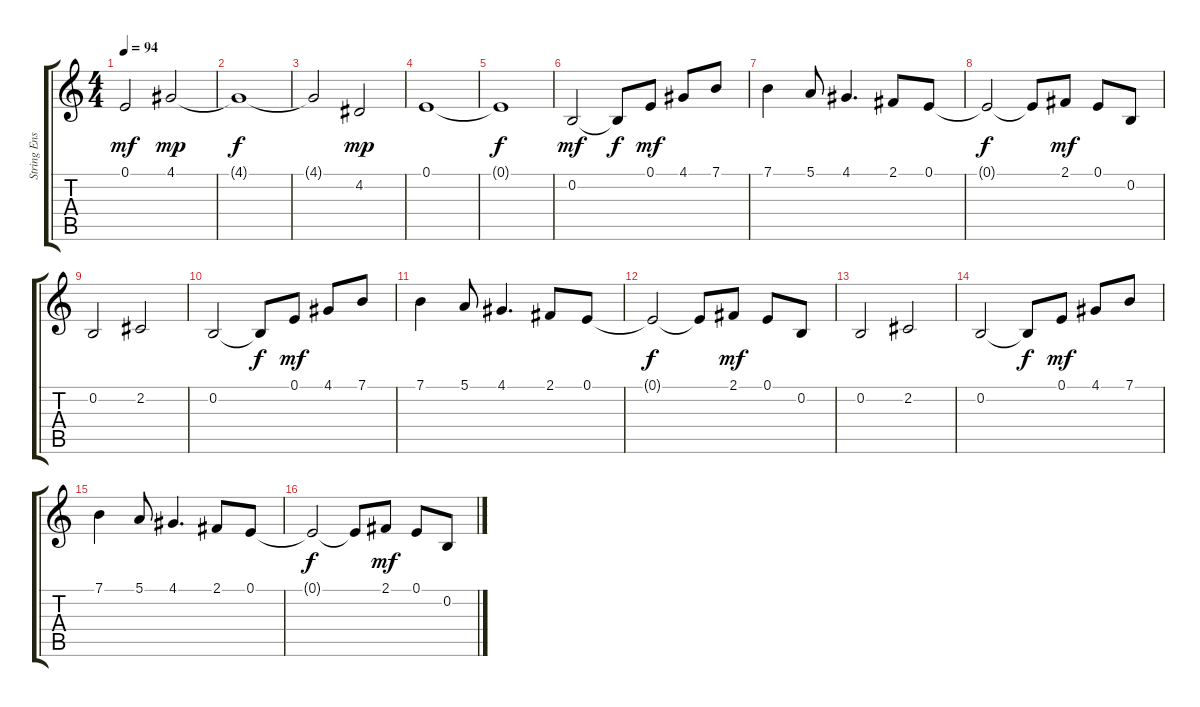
\track ("String Ensemble II" "String Ens") {instrument stringensemble2}
\staff {score tabs}
\tuning (E4 B3 G3 D3 A2 E2) {hide}
\ts (4 4)
\tempo 94
\clef g2
\ks c
0.1.2{dy mf} 4.1.2{dy mp} |
4.1{t}.1{dy f} |
4.1{t}.2 4.2.2{dy mp} |
0.1.1 |
0.1{t}.1{dy f} |
0.2.2{dy mf} 0.2{t}.8{dy f} 0.1.8{dy mf} 4.1.8 7.1.8 |
7.1.4 5.1.8 4.1.4{d} 2.1.8 0.1.8 |
0.1{t}.2{dy f} 0.1{t}.8 2.1.8{dy mf} 0.1.8 0.2.8 |
0.2.2 2.2.2 |
0.2.2 0.2{t}.8{dy f} 0.1.8{dy mf} 4.1.8 7.1.8 |
7.1.4 5.1.8 4.1.4{d} 2.1.8 0.1.8 |
0.1{t}.2{dy f} 0.1{t}.8 2.1.8{dy mf} 0.1.8 0.2.8 |
0.2.2 2.2.2 |
0.2.2 0.2{t}.8{dy f} 0.1.8{dy mf} 4.1.8 7.1.8 |
7.1.4 5.1.8 4.1.4{d} 2.1.8 0.1.8 |
0.1{t}.2{dy f} 0.1{t}.8 2.1.8{dy mf} 0.1.8 0.2.8
